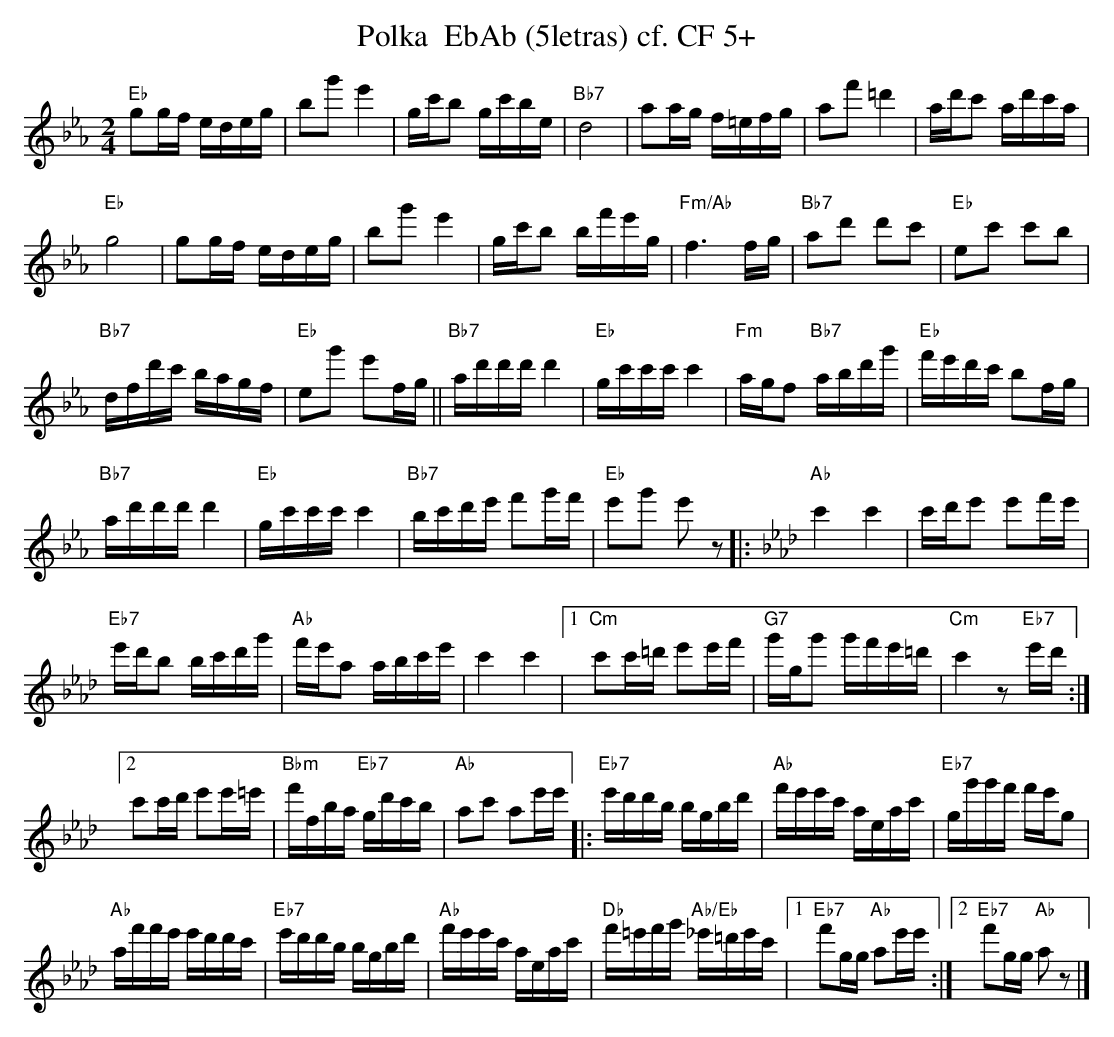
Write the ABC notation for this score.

X:1
T:Polka  EbAb (5letras) cf. CF 5+
M:2/4
L:1/16
K:Ebmaj%%MIDI gchordon
"Eb"g2gf edeg | b2g'2e'4 | gc'b2 gc'be | "Bb7"d8 | a2ag f=efg | a2f'2=d'4 | ad'c'2 ad'c'a |
"Eb"g8 | g2gf edeg | b2g'2e'4 | gc'b2 bf'e'g | "Fm/Ab"f6fg | "Bb7"a2d'2 d'2c'2 | "Eb"e2c'2 c'2b2 |
"Bb7"dfd'c' bagf | "Eb"e2g'2 e'2fg || "Bb7"ad'd'd'd'4 | "Eb"gc'c'c'c'4 | "Fm"agf2 "Bb7"abd'g' | "Eb"f'e'd'c' b2fg |
"Bb7"ad'd'd'd'4 | "Eb"gc'c'c'c'4 | "Bb7"bc'd'e' f'2g'f' | "Eb"e'2g'2 e'2z2 |: [K:Abmaj] "Ab"c'4c'4 | c'd'e'2 e'2f'e' |
"Eb7"e'd'b2 bc'd'g' | "Ab"f'e'a2 abc'e' | c'4c'4 |1 "Cm"c'2c'=d' e'2e'f' | "G7"g'gg'2 g'f'e'=d' | "Cm"c'4z2"Eb7"e'd' :|2
c'2c'd' e'2e'=e' | "Bbm"f'fba "Eb7"gd'c'b | "Ab"a2c'2 a2e'e' |: "Eb7"e'd'd'b bgbd' | "Ab"f'e'e'c' aeac' | "Eb7"gg'g'f' f'e'g2 |
"Ab"af'f'e' e'd'd'c' | "Eb7"e'd'd'b bgbd' | "Ab"f'e'e'c' aeac' | "Db"f'=e'f'g' "Ab/Eb"_e'=d'e'c' |1 "Eb7"f'2gg "Ab"a2e'e' :|2 "Eb7"f'2gg "Ab"a2z2 |]
